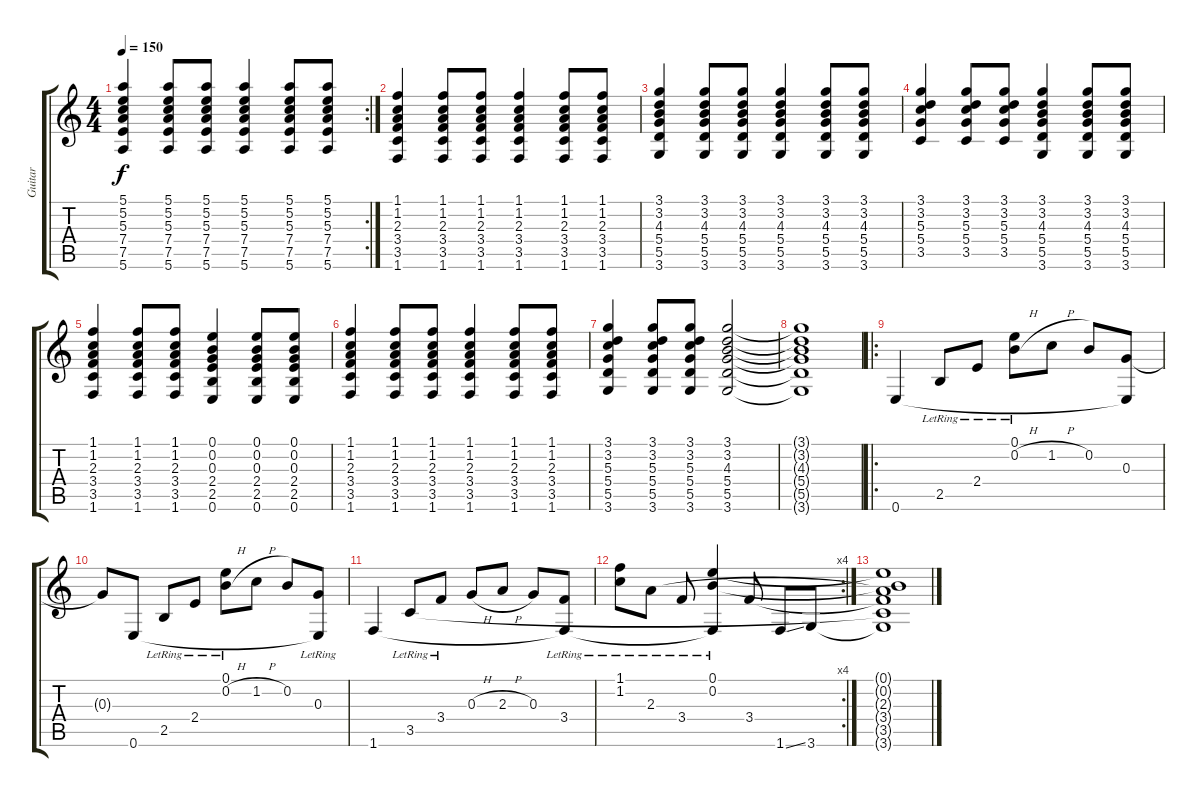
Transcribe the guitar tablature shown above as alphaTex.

\track ("Guitar" "Guitar") {instrument acousticguitarsteel}
\staff {score tabs}
\tuning (E4 B3 G3 D3 A2 E2) {hide}
\rc 2
\ts (4 4)
\tempo 150
\clef g2
\ks c
(5.1 5.2 5.3 7.4 7.5 5.6).4{dy f} (5.1 5.2 5.3 7.4 7.5 5.6).8 (5.1 5.2 5.3 7.4 7.5 5.6).8 (5.1 5.2 5.3 7.4 7.5 5.6).4 (5.1 5.2 5.3 7.4 7.5 5.6).8 (5.1 5.2 5.3 7.4 7.5 5.6).8 |
(1.1 1.2 2.3 3.4 3.5 1.6).4 (1.1 1.2 2.3 3.4 3.5 1.6).8 (1.1 1.2 2.3 3.4 3.5 1.6).8 (1.1 1.2 2.3 3.4 3.5 1.6).4 (1.1 1.2 2.3 3.4 3.5 1.6).8 (1.1 1.2 2.3 3.4 3.5 1.6).8 |
(3.1 3.2 4.3 5.4 5.5 3.6).4 (3.1 3.2 4.3 5.4 5.5 3.6).8 (3.1 3.2 4.3 5.4 5.5 3.6).8 (3.1 3.2 4.3 5.4 5.5 3.6).4 (3.1 3.2 4.3 5.4 5.5 3.6).8 (3.1 3.2 4.3 5.4 5.5 3.6).8 |
(3.1 3.2 5.3 5.4 3.5).4 (3.1 3.2 5.3 5.4 3.5).8 (3.1 3.2 5.3 5.4 3.5).8 (3.1 3.2 4.3 5.4 5.5 3.6).4 (3.1 3.2 4.3 5.4 5.5 3.6).8 (3.1 3.2 4.3 5.4 5.5 3.6).8 |
(1.1 1.2 2.3 3.4 3.5 1.6).4 (1.1 1.2 2.3 3.4 3.5 1.6).8 (1.1 1.2 2.3 3.4 3.5 1.6).8 (0.1 0.2 0.3 2.4 2.5 0.6).4 (0.1 0.2 0.3 2.4 2.5 0.6).8 (0.1 0.2 0.3 2.4 2.5 0.6).8 |
(1.1 1.2 2.3 3.4 3.5 1.6).4 (1.1 1.2 2.3 3.4 3.5 1.6).8 (1.1 1.2 2.3 3.4 3.5 1.6).8 (1.1 1.2 2.3 3.4 3.5 1.6).4 (1.1 1.2 2.3 3.4 3.5 1.6).8 (1.1 1.2 2.3 3.4 3.5 1.6).8 |
(3.1 3.2 5.3 5.4 5.5 3.6).4 (3.1 3.2 5.3 5.4 5.5 3.6).8 (3.1 3.2 5.3 5.4 5.5 3.6).8 (3.1 3.2 4.3 5.4 5.5 3.6).2 |
(3.1{t} 3.2{t} 4.3{t} 5.4{t} 5.5{t} 3.6{t}).1 |
\ro
0.6.4 2.5{lr}.8 2.4{lr}.8 (0.1{lr} 0.2{h}).8 1.2{h}.8 0.2.8 (0.3 0.6{t}).8 |
0.3{t}.8 0.6.8 2.5{lr}.8 2.4{lr}.8 (0.1{lr} 0.2{h}).8 1.2{h}.8 0.2.8 (0.3{lr} 0.6{t}).8 |
1.6.4 3.5{lr}.8 3.4{lr}.8 0.3{h}.8 2.3{h}.8 0.3.8 (3.4{lr} 1.6{t}).8 |
\rc 4
(1.1{lr} 1.2{lr}).8 2.3{lr}.8 3.4{lr}.8 (0.1{lr} 0.2{lr} 1.6{t}).4 3.4.8 1.6{ss}.8 3.6.8 |
(0.1{t} 0.2{t} 2.3{t} 3.4{t} 3.5{t} 3.6{t}).1
